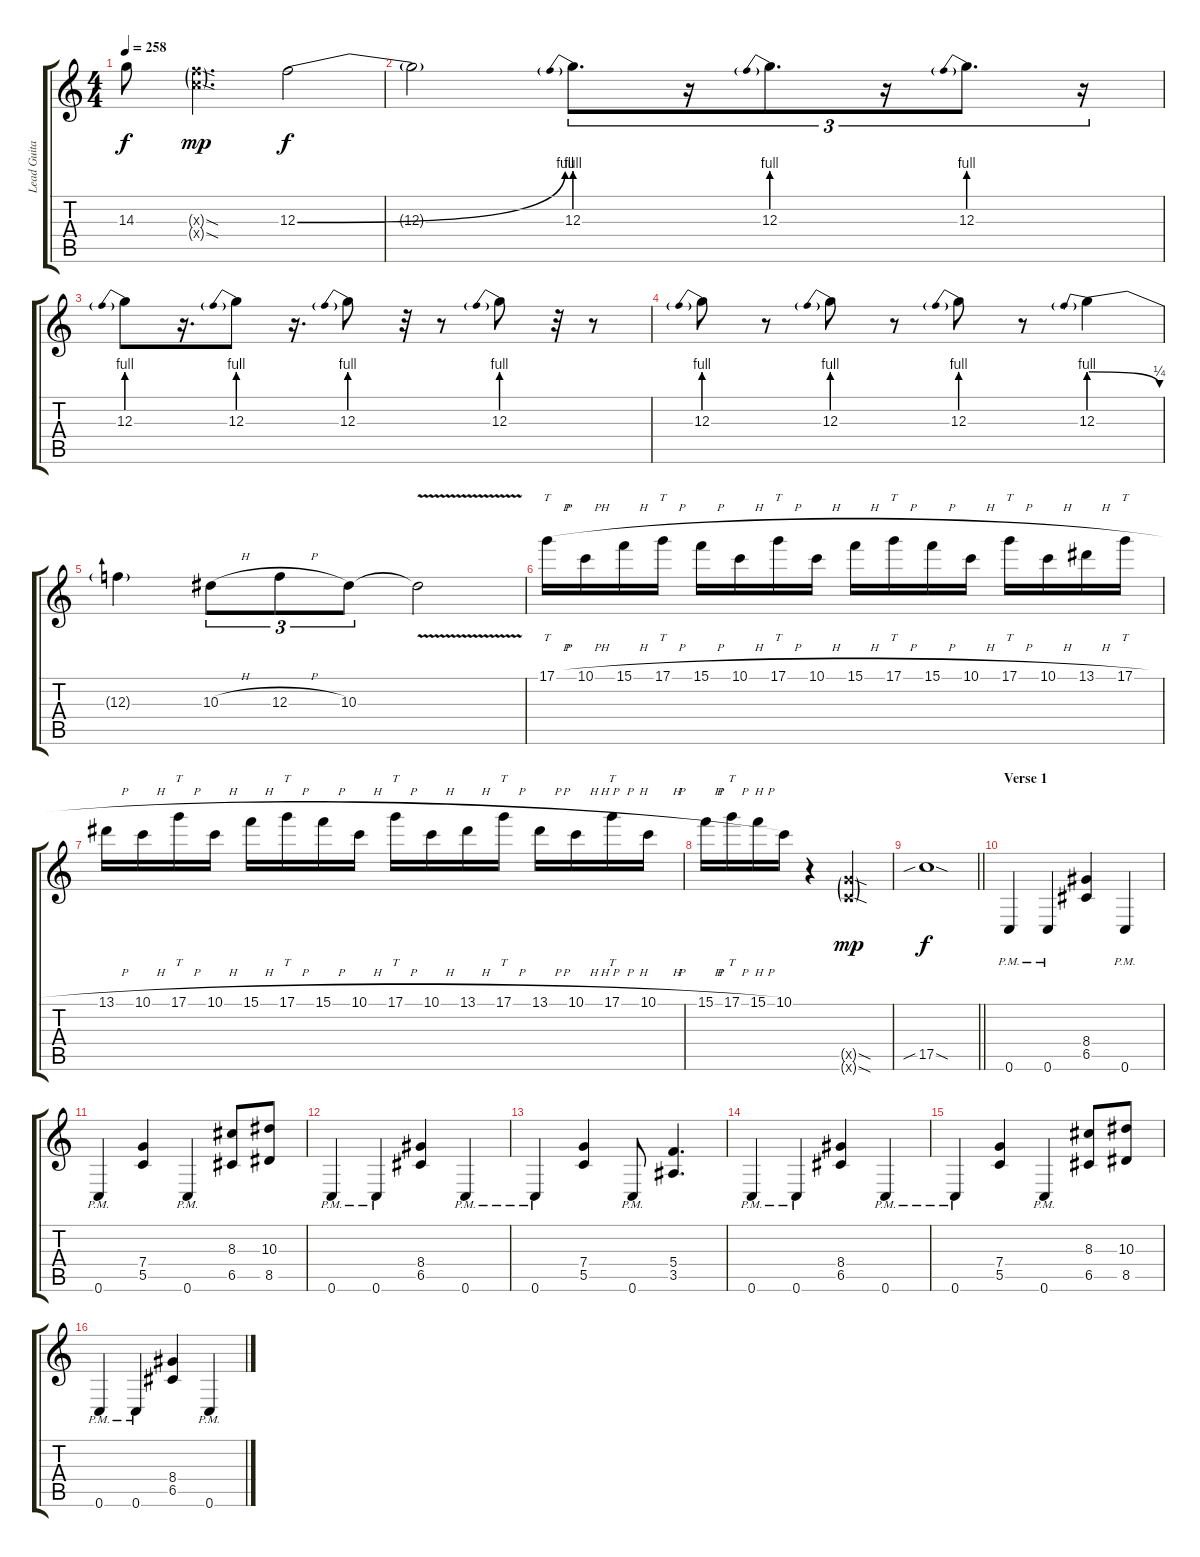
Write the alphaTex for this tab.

\track ("Lead Guitar" "Lead Guita") {instrument distortionguitar}
\staff {score tabs}
\tuning (D4 A3 F3 C3 G2 C2) {hide}
\ts (4 4)
\tempo 258
\clef g2
\ks c
14.3{t}.8{dy f} (12.3{sod g x} 12.4{sod g x}).4{d dy mp} 12.3{be (bend 0 0 60 4)}.2{dy f} |
12.3{t}.2 12.3{be (prebend 0 4 60 4)}.8{d tu (3 2)} r.16{tu (3 2)} 12.3{be (prebend 0 4 60 4)}.8{d tu (3 2)} r.16{tu (3 2)} 12.3{be (prebend 0 4 60 4)}.8{d tu (3 2)} r.16{tu (3 2)} |
12.3{be (prebend 0 4 60 4)}.8 r.16{d} 12.3{be (prebend 0 4 60 4)}.8 r.16{d} 12.3{be (prebend 0 4 60 4)}.8 r.32 r.8 12.3{be (prebend 0 4 60 4)}.8 r.32 r.8 |
12.3{be (prebend 0 4 60 4)}.8 r.8 12.3{be (prebend 0 4 60 4)}.8 r.8 12.3{be (prebend 0 4 60 4)}.8 r.8 12.3{be (prebendrelease 0 4 60 1)}.4 |
12.3{t}.4 10.3{h}.8{tu (3 2)} 12.3{h}.8{tu (3 2)} 10.3.8{tu (3 2)} 10.3{v t}.2 |
17.1{h}.16{tt} 10.1{h}.16 15.1{h}.16 17.1{h}.16{tt} 15.1{h}.16 10.1{h}.16 17.1{h}.16{tt} 10.1{h}.16 15.1{h}.16 17.1{h}.16{tt} 15.1{h}.16 10.1{h}.16 17.1{h}.16{tt} 10.1{h}.16 13.1{h}.16 17.1{h}.16{tt} |
13.1{h}.16 10.1{h}.16 17.1{h}.16{tt} 10.1{h}.16 15.1{h}.16 17.1{h}.16{tt} 15.1{h}.16 10.1{h}.16 17.1{h}.16{tt} 10.1{h}.16 13.1{h}.16 17.1{h}.16{tt} 13.1{h}.16 10.1{h}.16 17.1{h}.16{tt} 10.1{h}.16 |
15.1{h}.16 17.1{h}.16{tt} 15.1{h}.16 10.1.16 r.4 (12.5{sod g x} 12.6{sod g x}).2{dy mp} |
\barLineRight lightlight
17.5{sib sod}.1{dy f} |
\section ("" "Verse 1")
0.6{pm}.4 0.6{pm}.4 (8.4 6.5).4 0.6{pm}.4 |
0.6{pm}.4 (7.4 5.5).4 0.6{pm}.4 (8.3 6.5).8 (10.3 8.5).8 |
0.6{pm}.4 0.6{pm}.4 (8.4 6.5).4 0.6{pm}.4 |
0.6{pm}.4 (7.4 5.5).4 0.6{pm}.8 (5.4 3.5).4{d} |
0.6{pm}.4 0.6{pm}.4 (8.4 6.5).4 0.6{pm}.4 |
0.6{pm}.4 (7.4 5.5).4 0.6{pm}.4 (8.3 6.5).8 (10.3 8.5).8 |
0.6{pm}.4 0.6{pm}.4 (8.4 6.5).4 0.6{pm}.4
